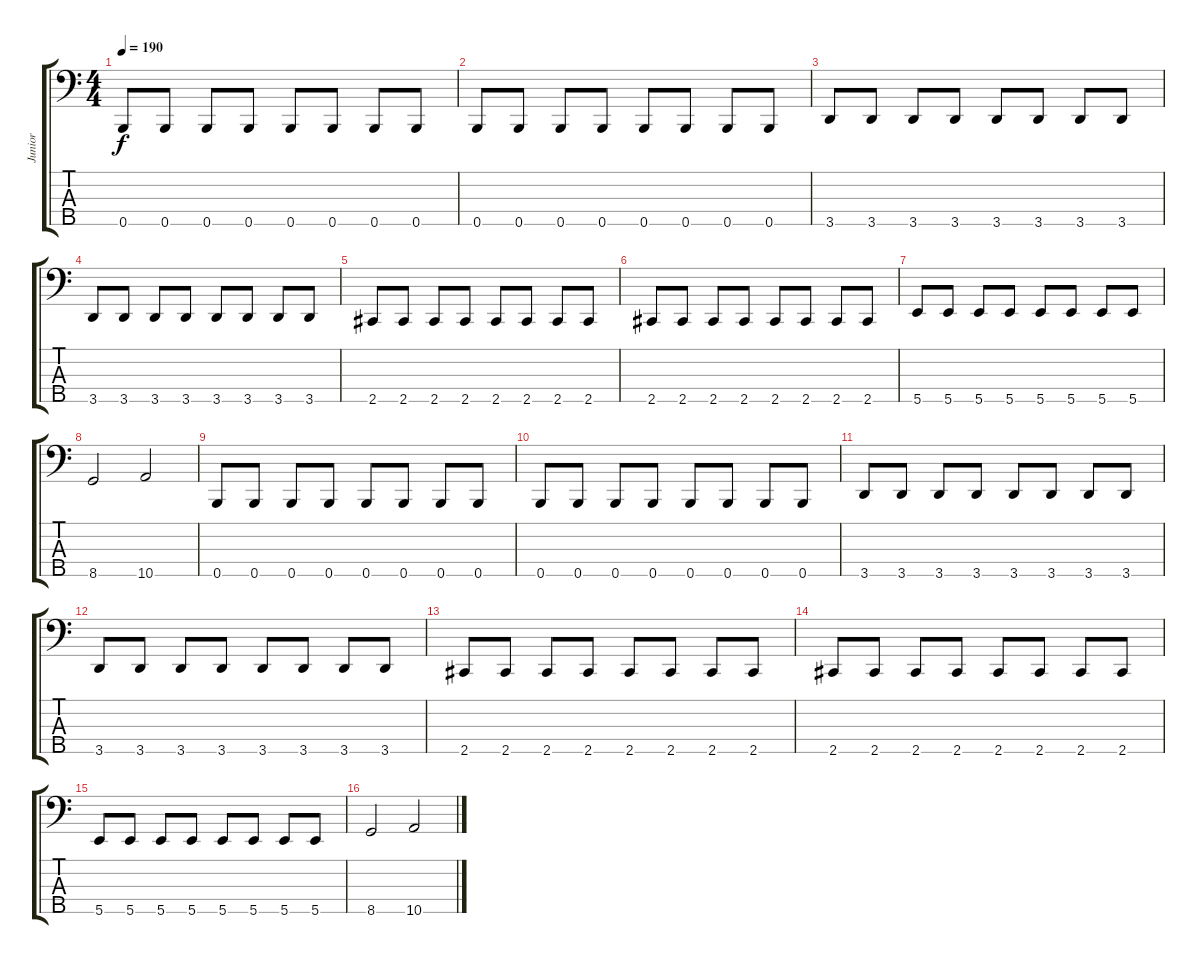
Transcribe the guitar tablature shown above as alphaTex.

\track ("Junior" "Junior") {instrument electricbasspick}
\staff {score tabs}
\tuning (G2 D2 A1 E1 B0) {hide}
\ts (4 4)
\tempo 190
\clef f4
\ks c
0.5.8{dy f} 0.5.8 0.5.8 0.5.8 0.5.8 0.5.8 0.5.8 0.5.8 |
0.5.8 0.5.8 0.5.8 0.5.8 0.5.8 0.5.8 0.5.8 0.5.8 |
3.5.8 3.5.8 3.5.8 3.5.8 3.5.8 3.5.8 3.5.8 3.5.8 |
3.5.8 3.5.8 3.5.8 3.5.8 3.5.8 3.5.8 3.5.8 3.5.8 |
2.5.8 2.5.8 2.5.8 2.5.8 2.5.8 2.5.8 2.5.8 2.5.8 |
2.5.8 2.5.8 2.5.8 2.5.8 2.5.8 2.5.8 2.5.8 2.5.8 |
5.5.8 5.5.8 5.5.8 5.5.8 5.5.8 5.5.8 5.5.8 5.5.8 |
8.5.2 10.5.2 |
0.5.8 0.5.8 0.5.8 0.5.8 0.5.8 0.5.8 0.5.8 0.5.8 |
0.5.8 0.5.8 0.5.8 0.5.8 0.5.8 0.5.8 0.5.8 0.5.8 |
3.5.8 3.5.8 3.5.8 3.5.8 3.5.8 3.5.8 3.5.8 3.5.8 |
3.5.8 3.5.8 3.5.8 3.5.8 3.5.8 3.5.8 3.5.8 3.5.8 |
2.5.8 2.5.8 2.5.8 2.5.8 2.5.8 2.5.8 2.5.8 2.5.8 |
2.5.8 2.5.8 2.5.8 2.5.8 2.5.8 2.5.8 2.5.8 2.5.8 |
5.5.8 5.5.8 5.5.8 5.5.8 5.5.8 5.5.8 5.5.8 5.5.8 |
8.5.2 10.5.2
